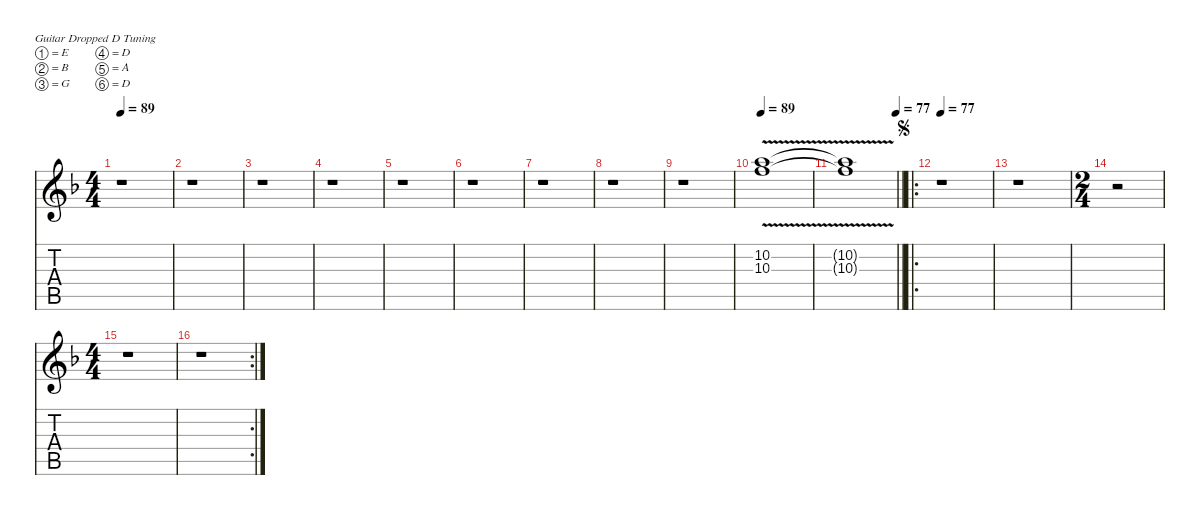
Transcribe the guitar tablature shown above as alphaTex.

\defaultSystemsLayout 4
\hideDynamics
\bracketExtendMode nobrackets
\singleTrackTrackNamePolicy hidden
\multiTrackTrackNamePolicy hidden
\firstSystemTrackNameMode fullname
\firstSystemTrackNameOrientation horizontal
\otherSystemsTrackNameOrientation horizontal
\track ("Distorted Guitar 3" "dist.guit.") {instrument distortionguitar}
\staff {score tabs}
\tuning (E4 B3 G3 D3 A2 D2)
\ts (4 4)
\tempo 89
\clef g2
\ks f
r.1{dy mf beam Down} |
r.1{beam Down} |
r.1{beam Down} |
r.1{beam Down} |
r.1{beam Down} |
r.1{beam Down} |
r.1{beam Down} |
r.1{beam Down} |
r.1{beam Down} |
\tempo 89
(10.2{v acc forcenatural} 10.3{v acc forcenatural}).1{dy f beam Down} |
\tempo (77 1)
\barLineRight lightlight
(10.2{v t acc forcenatural} 10.3{v t acc forcenatural}).1{beam Down} |
\ro
\jump segno
\tempo 77
r.1{beam Down} |
r.1{beam Down} |
\ts (2 4)
\beaming (8 2 2 2 2)
r.2{beam Down} |
\ts (4 4)
\beaming (8 2 2 2 2)
r.1{beam Down} |
\rc 2
r.1{beam Down}
